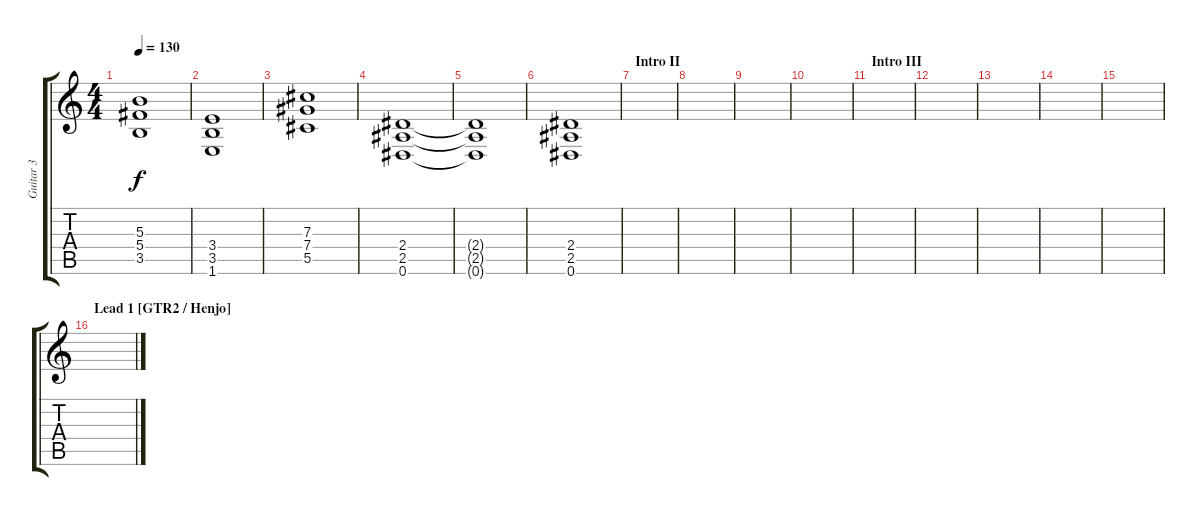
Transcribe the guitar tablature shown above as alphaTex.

\track ("Guitar 3" "Guitar 3") {instrument distortionguitar}
\staff {score tabs}
\tuning (Eb4 Bb3 Gb3 Db3 Ab2 Eb2) {hide}
\ts (4 4)
\tempo 130
\clef g2
\ks c
(5.3 5.4 3.5).1{dy f} |
(3.4 3.5 1.6).1 |
(7.3 7.4 5.5).1 |
(2.4 2.5 0.6).1 |
(2.4{t} 2.5{t} 0.6{t}).1 |
(2.4 2.5 0.6).1 |
\section ("" "Intro II")
|
|
|
|
\section ("" "Intro III")
|
|
|
|
|
\section ("" "Lead 1 [GTR2 / Henjo]")
